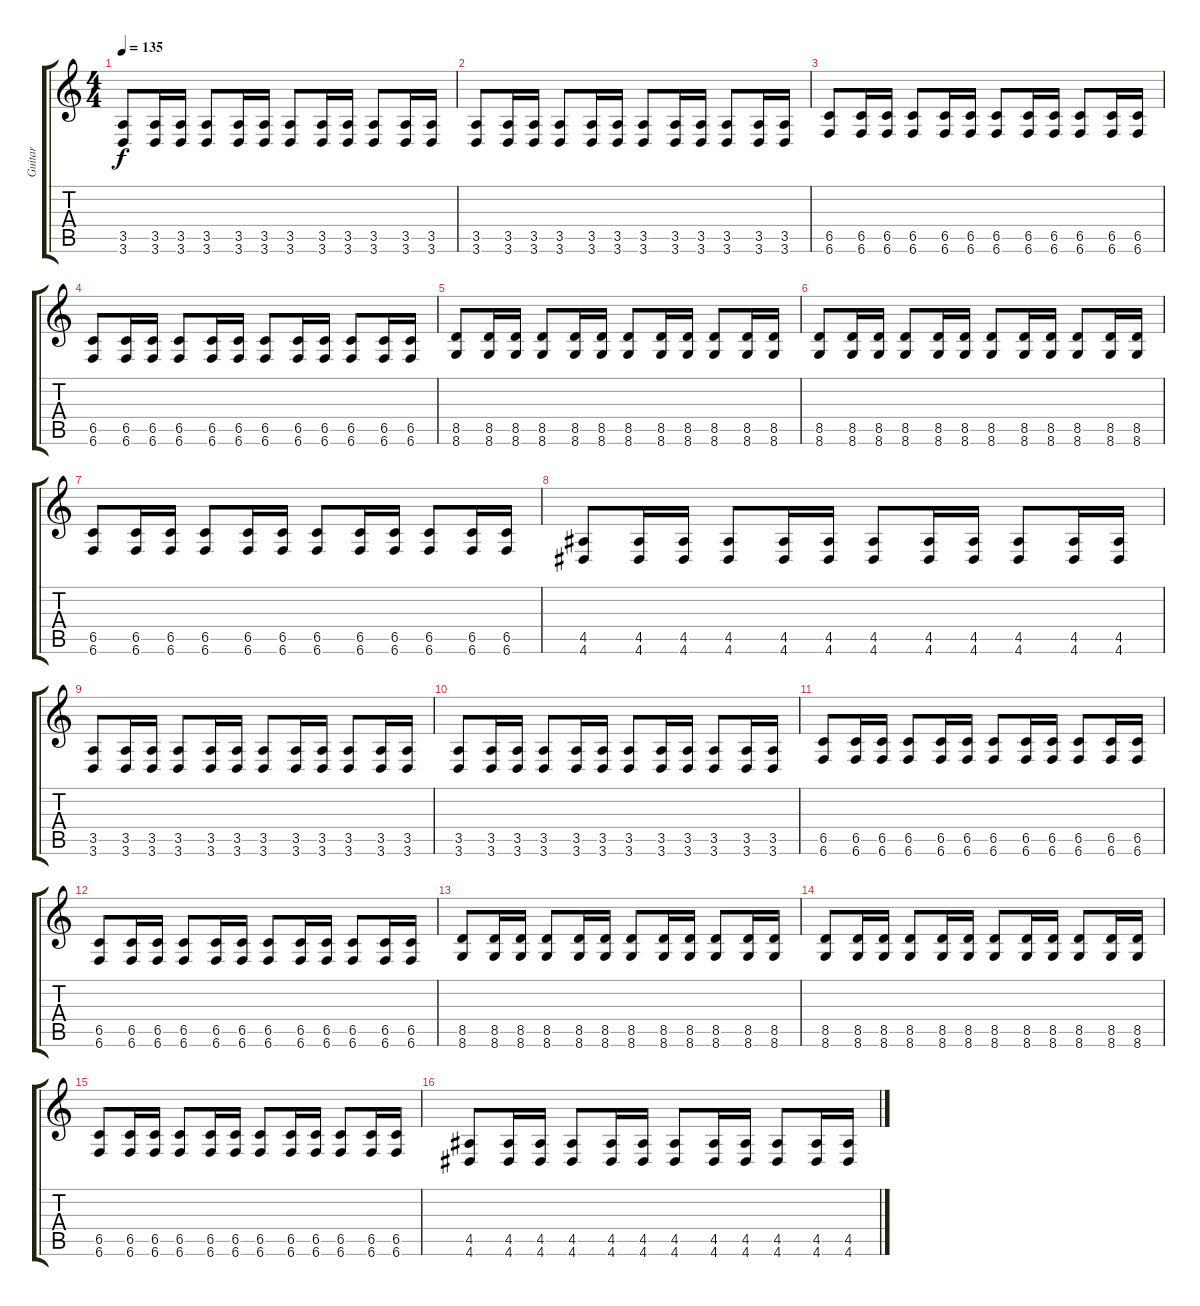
\track ("Guitar" "Guitar") {instrument distortionguitar}
\staff {score tabs}
\tuning (Db4 Ab3 E3 B2 Gb2 B1) {hide}
\ts (4 4)
\tempo 135
\clef g2
\ks c
(3.5 3.6).8{dy f} (3.5 3.6).16 (3.5 3.6).16 (3.5 3.6).8 (3.5 3.6).16 (3.5 3.6).16 (3.5 3.6).8 (3.5 3.6).16 (3.5 3.6).16 (3.5 3.6).8 (3.5 3.6).16 (3.5 3.6).16 |
(3.5 3.6).8 (3.5 3.6).16 (3.5 3.6).16 (3.5 3.6).8 (3.5 3.6).16 (3.5 3.6).16 (3.5 3.6).8 (3.5 3.6).16 (3.5 3.6).16 (3.5 3.6).8 (3.5 3.6).16 (3.5 3.6).16 |
(6.5 6.6).8 (6.5 6.6).16 (6.5 6.6).16 (6.5 6.6).8 (6.5 6.6).16 (6.5 6.6).16 (6.5 6.6).8 (6.5 6.6).16 (6.5 6.6).16 (6.5 6.6).8 (6.5 6.6).16 (6.5 6.6).16 |
(6.5 6.6).8 (6.5 6.6).16 (6.5 6.6).16 (6.5 6.6).8 (6.5 6.6).16 (6.5 6.6).16 (6.5 6.6).8 (6.5 6.6).16 (6.5 6.6).16 (6.5 6.6).8 (6.5 6.6).16 (6.5 6.6).16 |
(8.5 8.6).8 (8.5 8.6).16 (8.5 8.6).16 (8.5 8.6).8 (8.5 8.6).16 (8.5 8.6).16 (8.5 8.6).8 (8.5 8.6).16 (8.5 8.6).16 (8.5 8.6).8 (8.5 8.6).16 (8.5 8.6).16 |
(8.5 8.6).8 (8.5 8.6).16 (8.5 8.6).16 (8.5 8.6).8 (8.5 8.6).16 (8.5 8.6).16 (8.5 8.6).8 (8.5 8.6).16 (8.5 8.6).16 (8.5 8.6).8 (8.5 8.6).16 (8.5 8.6).16 |
(6.5 6.6).8 (6.5 6.6).16 (6.5 6.6).16 (6.5 6.6).8 (6.5 6.6).16 (6.5 6.6).16 (6.5 6.6).8 (6.5 6.6).16 (6.5 6.6).16 (6.5 6.6).8 (6.5 6.6).16 (6.5 6.6).16 |
(4.5 4.6).8 (4.5 4.6).16 (4.5 4.6).16 (4.5 4.6).8 (4.5 4.6).16 (4.5 4.6).16 (4.5 4.6).8 (4.5 4.6).16 (4.5 4.6).16 (4.5 4.6).8 (4.5 4.6).16 (4.5 4.6).16 |
(3.5 3.6).8 (3.5 3.6).16 (3.5 3.6).16 (3.5 3.6).8 (3.5 3.6).16 (3.5 3.6).16 (3.5 3.6).8 (3.5 3.6).16 (3.5 3.6).16 (3.5 3.6).8 (3.5 3.6).16 (3.5 3.6).16 |
(3.5 3.6).8 (3.5 3.6).16 (3.5 3.6).16 (3.5 3.6).8 (3.5 3.6).16 (3.5 3.6).16 (3.5 3.6).8 (3.5 3.6).16 (3.5 3.6).16 (3.5 3.6).8 (3.5 3.6).16 (3.5 3.6).16 |
(6.5 6.6).8 (6.5 6.6).16 (6.5 6.6).16 (6.5 6.6).8 (6.5 6.6).16 (6.5 6.6).16 (6.5 6.6).8 (6.5 6.6).16 (6.5 6.6).16 (6.5 6.6).8 (6.5 6.6).16 (6.5 6.6).16 |
(6.5 6.6).8 (6.5 6.6).16 (6.5 6.6).16 (6.5 6.6).8 (6.5 6.6).16 (6.5 6.6).16 (6.5 6.6).8 (6.5 6.6).16 (6.5 6.6).16 (6.5 6.6).8 (6.5 6.6).16 (6.5 6.6).16 |
(8.5 8.6).8 (8.5 8.6).16 (8.5 8.6).16 (8.5 8.6).8 (8.5 8.6).16 (8.5 8.6).16 (8.5 8.6).8 (8.5 8.6).16 (8.5 8.6).16 (8.5 8.6).8 (8.5 8.6).16 (8.5 8.6).16 |
(8.5 8.6).8 (8.5 8.6).16 (8.5 8.6).16 (8.5 8.6).8 (8.5 8.6).16 (8.5 8.6).16 (8.5 8.6).8 (8.5 8.6).16 (8.5 8.6).16 (8.5 8.6).8 (8.5 8.6).16 (8.5 8.6).16 |
(6.5 6.6).8 (6.5 6.6).16 (6.5 6.6).16 (6.5 6.6).8 (6.5 6.6).16 (6.5 6.6).16 (6.5 6.6).8 (6.5 6.6).16 (6.5 6.6).16 (6.5 6.6).8 (6.5 6.6).16 (6.5 6.6).16 |
(4.5 4.6).8 (4.5 4.6).16 (4.5 4.6).16 (4.5 4.6).8 (4.5 4.6).16 (4.5 4.6).16 (4.5 4.6).8 (4.5 4.6).16 (4.5 4.6).16 (4.5 4.6).8 (4.5 4.6).16 (4.5 4.6).16
